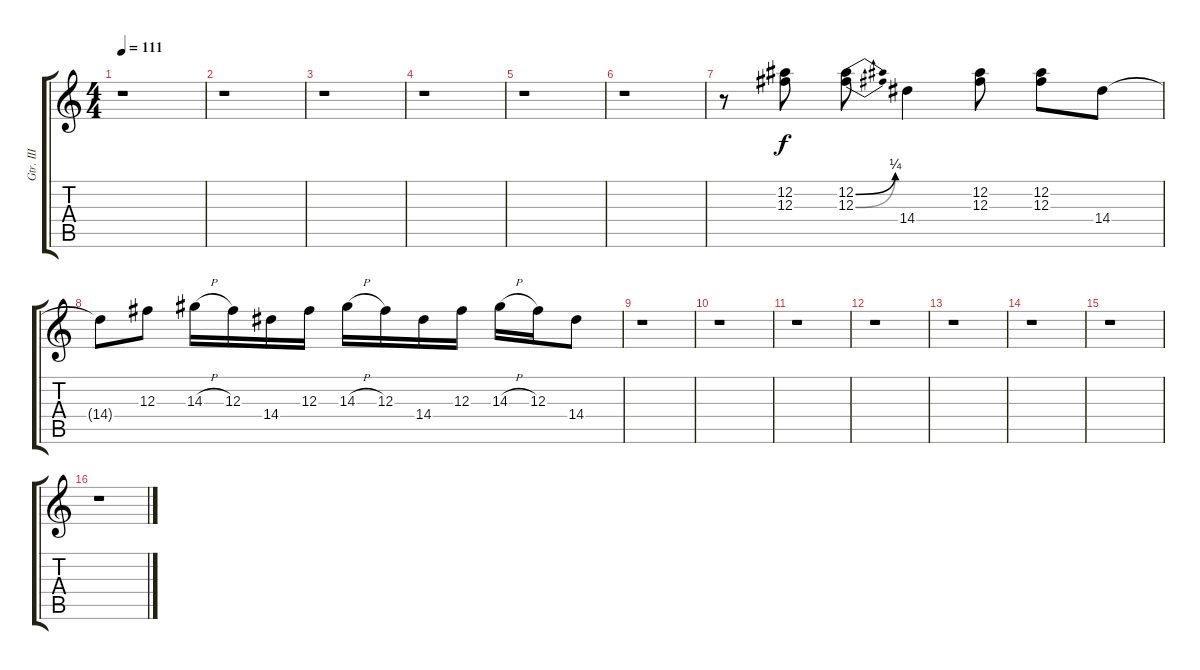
\track ("Gtr. III" "Gtr. III") {instrument distortionguitar}
\staff {score tabs}
\tuning (Eb4 Bb3 Gb3 Db3 Ab2 Eb2) {hide}
\ts (4 4)
\tempo 111
\clef g2
\ks c
r.1{dy f} |
r.1 |
r.1 |
r.1 |
r.1 |
r.1 |
r.8 (12.2 12.3).8 (12.2{be (bend 0 0 60 1)} 12.3{be (bend 0 0 60 1)}).8 14.4.4 (12.2 12.3).8 (12.2 12.3).8 14.4.8 |
14.4{t}.8 12.3.8 14.3{h}.16 12.3.16 14.4.16 12.3.16 14.3{h}.16 12.3.16 14.4.16 12.3.16 14.3{h}.16 12.3.16 14.4.8 |
r.1 |
r.1 |
r.1 |
r.1 |
r.1 |
r.1 |
r.1 |
r.1
